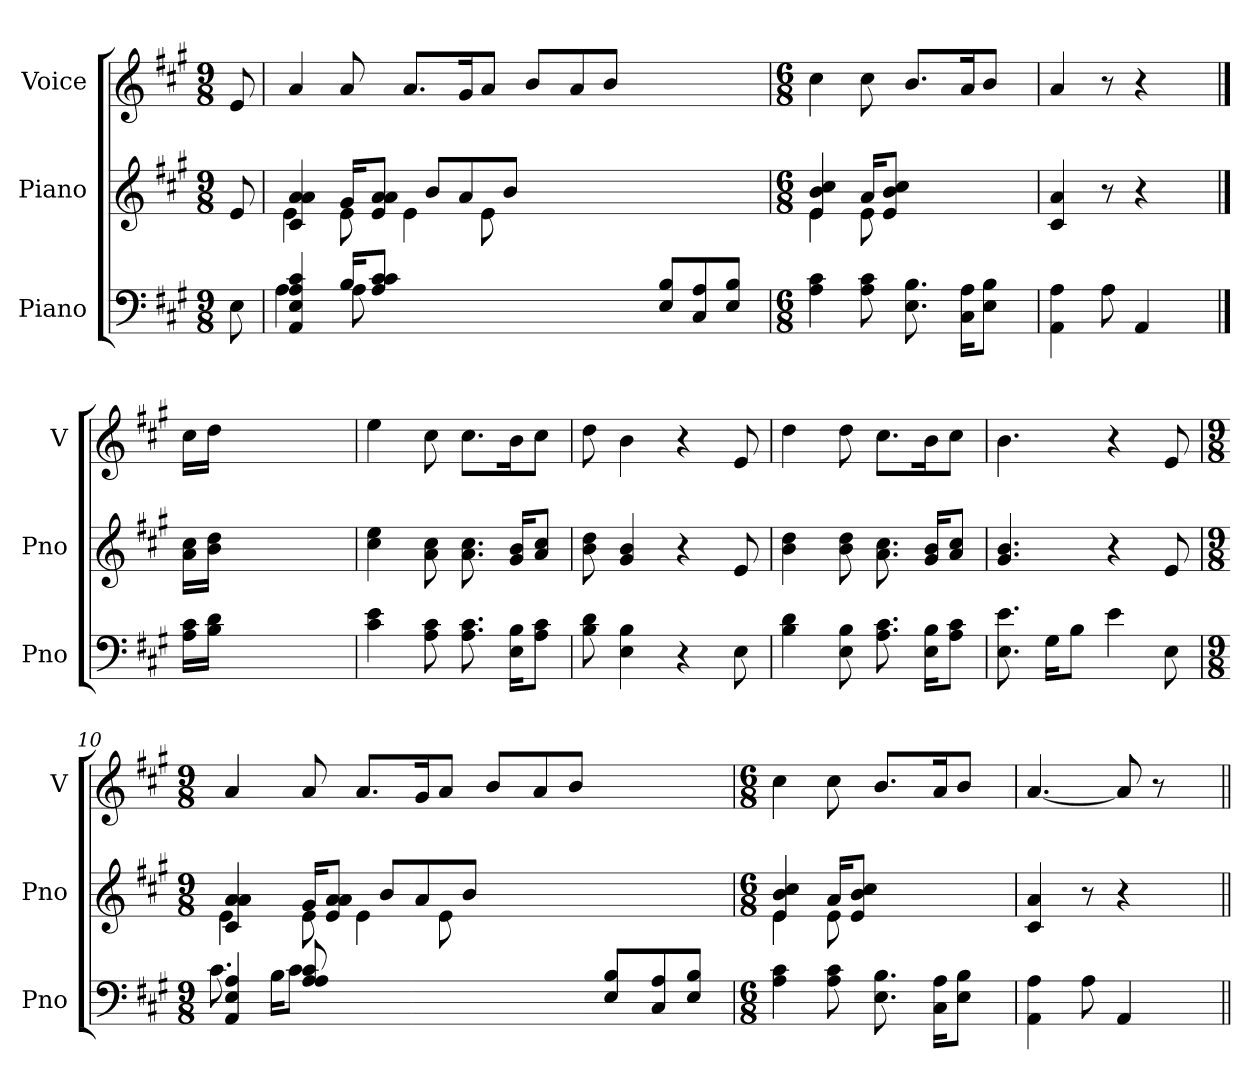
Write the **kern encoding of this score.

**kern	**kern	**kern
*part3	*part2	*part1
*staff3	*staff2	*staff1
*I"Piano	*I"Piano	*I"Voice
*I'Pno	*I'Pno	*I'V
*clefF4	*clefG2	*clefG2
*k[f#c#g#]	*k[f#c#g#]	*k[f#c#g#]
*M9/8	*M9/8	*M9/8
*MM84	*MM84	*MM84
=1	=1	=1
8E\	8e/	8e/
=2	=2	=2
*^	*^	*
4AA/ 4E/ 4A/ 4c#/	4A\	4c#/ 4a/ 4a/	4e\	4a/
16B/KL	8A\	16g#/KL	8e\	8a/
8A/ 8c#/ 8c#/J	.	8e/ 8a/ 8a/J	.	.
.	2.ryy	.	4e\	8.a/L
2.ryy	.	8b/L	.	.
.	.	8a/	.	16g#/K
.	.	.	8e\	8a/J
.	.	8b/J	.	.
.	.	.	4.ryy	8b/L
.	.	4.ryy	.	.
.	.	.	.	8a/
.	.	.	.	8b/J
.	4..ryy	.	4.ryy	4..ryy
8E/ 8B/L	.	4.ryy	.	.
8C#/ 8A/	.	.	.	.
8E/ 8B/J	.	.	.	.
.	.	.	16ryy	.
*v	*v	*	*	*
=3	=3	=3	=3
*M6/8	*M6/8	*	*M6/8
4A\ 4c#\	4e/ 4b/ 4cc#/	4e\	4cc#\
8A\ 8c#\	16a/KL	8e\	8cc#\
.	8e/ 8b/ 8cc#/J	.	.
8.E\ 8.B\	.	4.ryy	8.b/L
.	4.ryy	.	.
16C#\ 16A\KL	.	.	16a/K
8E\ 8B\J	.	.	8b/J
16ryy	.	16ryy	16ryy
*	*v	*v	*
=4	=4	=4
4AA\ 4A\	4c#/ 4a/	4a/
8A\	8r	8r
4AA/	4r	4r
8ryy	8ryy	8ryy
==5	==5	==5
16A\ 16c#\LL	16a\ 16cc#\LL	16cc#\LL
16B\ 16d\JJ	16b\ 16dd\JJ	16dd\JJ
2ryy	2ryy	2ryy
8ryy	8ryy	8ryy
=6	=6	=6
4c#\ 4e\	4cc#\ 4ee\	4ee\
8A\ 8c#\	8a\ 8cc#\	8cc#\
8.A\ 8.c#\	8.a\ 8.cc#\	8.cc#\L
16E\ 16B\KL	16g#/ 16b/KL	16b\K
8A\ 8c#\J	8a/ 8cc#/J	8cc#\J
!!LO:LB:g=z
=7	=7	=7
8B\ 8d\	8b\ 8dd\	8dd\
4E\ 4B\	4g#/ 4b/	4b\
4r	4r	4r
8E\	8e/	8e/
=8	=8	=8
4B\ 4d\	4b\ 4dd\	4dd\
8E\ 8B\	8b\ 8dd\	8dd\
8.A\ 8.c#\	8.a\ 8.cc#\	8.cc#\L
16E\ 16B\KL	16g#/ 16b/KL	16b\K
8A\ 8c#\J	8a/ 8cc#/J	8cc#\J
=9	=9	=9
8.E\ 8.e\	4.g#/ 4.b/	4.b\
16G#\KL	.	.
8B\J	.	.
4e\	4r	4r
8E\	8e/	8e/
=10	=10	=10
*M9/8	*M9/8	*M9/8
*^	*^	*
4AA/ 4E/ 4A/	8.c#\	4c#/ 4a/ 4a/	4e\	4a/
.	16B\KL	.	.	.
8A/ 8A/ 8c#/	8c#\J	16g#/KL	8e\	8a/
.	.	8e/ 8a/ 8a/J	.	.
2.ryy	2.ryy	.	4e\	8.a/L
.	.	8b/L	.	.
.	.	8a/	.	16g#/K
.	.	.	8e\	8a/J
.	.	8b/J	.	.
.	.	.	4.ryy	8b/L
.	.	4.ryy	.	.
.	.	.	.	8a/
.	.	.	.	8b/J
8E/ 8B/L	4.ryy	.	4ryy	4.ryy
.	.	4ryy	.	.
8C#/ 8A/	.	.	.	.
8E/ 8B/J	.	.	16ryy	.
.	.	16ryy	16ryy	.
*v	*v	*	*	*
=11	=11	=11	=11
*M6/8	*M6/8	*	*M6/8
4A\ 4c#\	4e/ 4b/ 4cc#/	4e\	4cc#\
8A\ 8c#\	16a/KL	8e\	8cc#\
.	8e/ 8b/ 8cc#/J	.	.
8.E\ 8.B\	.	4.ryy	8.b/L
.	4.ryy	.	.
16C#\ 16A\KL	.	.	16a/K
8E\ 8B\J	.	.	8b/J
16ryy	.	16ryy	16ryy
*	*v	*v	*
!!LO:LB:g=z
=12	=12	=12
4AA\ 4A\	4c#/ 4a/	[4.a/
8A\	8r	.
4AA/	4r	8a/]
.	.	8r
8ryy	8ryy	8ryy
=||	=||	=||
*-	*-	*-
